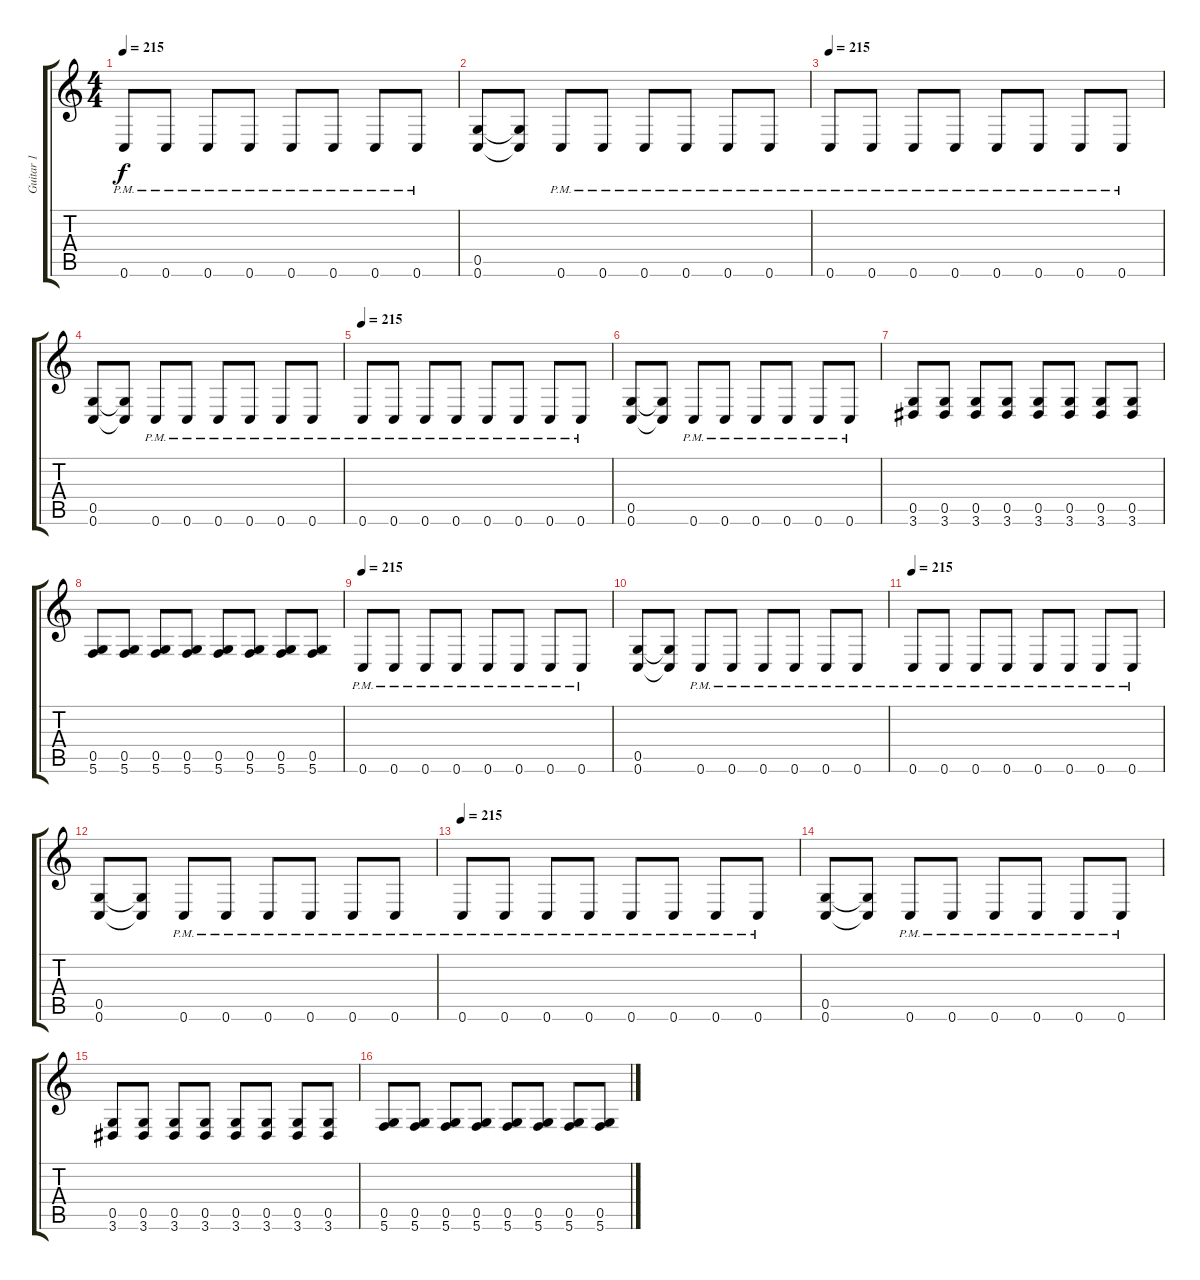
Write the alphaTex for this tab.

\track ("Guitar 1" "Guitar 1") {instrument distortionguitar}
\staff {score tabs}
\tuning (D4 A3 F3 C3 G2 C2) {hide}
\ts (4 4)
\tempo 215
\clef g2
\ks c
0.6{pm}.8{dy f} 0.6{pm}.8 0.6{pm}.8 0.6{pm}.8 0.6{pm}.8 0.6{pm}.8 0.6{pm}.8 0.6{pm}.8 |
(0.5 0.6).8 (0.5{t} 0.6{t}).8 0.6{pm}.8 0.6{pm}.8 0.6{pm}.8 0.6{pm}.8 0.6{pm}.8 0.6{pm}.8 |
\tempo 215
0.6{pm}.8 0.6{pm}.8 0.6{pm}.8 0.6{pm}.8 0.6{pm}.8 0.6{pm}.8 0.6{pm}.8 0.6{pm}.8 |
(0.5 0.6).8 (0.5{t} 0.6{t}).8 0.6{pm}.8 0.6{pm}.8 0.6{pm}.8 0.6{pm}.8 0.6{pm}.8 0.6{pm}.8 |
\tempo 215
0.6{pm}.8 0.6{pm}.8 0.6{pm}.8 0.6{pm}.8 0.6{pm}.8 0.6{pm}.8 0.6{pm}.8 0.6{pm}.8 |
(0.5 0.6).8 (0.5{t} 0.6{t}).8 0.6{pm}.8 0.6{pm}.8 0.6{pm}.8 0.6{pm}.8 0.6{pm}.8 0.6{pm}.8 |
(0.5 3.6).8 (0.5 3.6).8 (0.5 3.6).8 (0.5 3.6).8 (0.5 3.6).8 (0.5 3.6).8 (0.5 3.6).8 (0.5 3.6).8 |
(0.5 5.6).8 (0.5 5.6).8 (0.5 5.6).8 (0.5 5.6).8 (0.5 5.6).8 (0.5 5.6).8 (0.5 5.6).8 (0.5 5.6).8 |
\tempo 215
0.6{pm}.8 0.6{pm}.8 0.6{pm}.8 0.6{pm}.8 0.6{pm}.8 0.6{pm}.8 0.6{pm}.8 0.6{pm}.8 |
(0.5 0.6).8 (0.5{t} 0.6{t}).8 0.6{pm}.8 0.6{pm}.8 0.6{pm}.8 0.6{pm}.8 0.6{pm}.8 0.6{pm}.8 |
\tempo 215
0.6{pm}.8 0.6{pm}.8 0.6{pm}.8 0.6{pm}.8 0.6{pm}.8 0.6{pm}.8 0.6{pm}.8 0.6{pm}.8 |
(0.5 0.6).8 (0.5{t} 0.6{t}).8 0.6{pm}.8 0.6{pm}.8 0.6{pm}.8 0.6{pm}.8 0.6{pm}.8 0.6{pm}.8 |
\tempo 215
0.6{pm}.8 0.6{pm}.8 0.6{pm}.8 0.6{pm}.8 0.6{pm}.8 0.6{pm}.8 0.6{pm}.8 0.6{pm}.8 |
(0.5 0.6).8 (0.5{t} 0.6{t}).8 0.6{pm}.8 0.6{pm}.8 0.6{pm}.8 0.6{pm}.8 0.6{pm}.8 0.6{pm}.8 |
(0.5 3.6).8 (0.5 3.6).8 (0.5 3.6).8 (0.5 3.6).8 (0.5 3.6).8 (0.5 3.6).8 (0.5 3.6).8 (0.5 3.6).8 |
(0.5 5.6).8 (0.5 5.6).8 (0.5 5.6).8 (0.5 5.6).8 (0.5 5.6).8 (0.5 5.6).8 (0.5 5.6).8 (0.5 5.6).8
